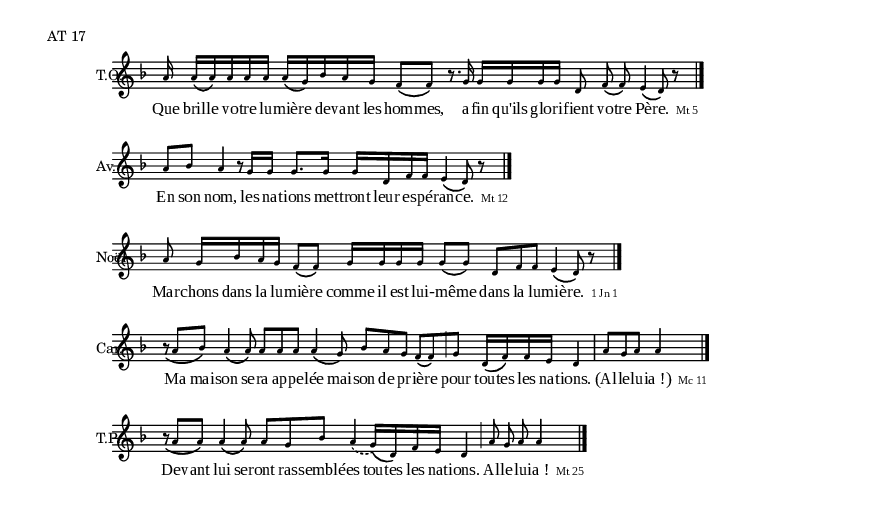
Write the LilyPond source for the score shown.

\version "2.12.0"
 \include "definitions.ly"
\markup {AT 17 }

\relative f' { 
	\new Staff {
		\cadenzaOn
		\key f \major
		\set Staff.instrumentName = \markup{ \center-column { T.O. } }
		a16
		\times 2/5 { a[\( a\) a a a] }
		\times 2/5 { a[\( g\) bes a g] }
		f8[\( f\)]
		\espace
		r8. g16
		g[ g g g]
		\times 2/3 { d8 f\( f\) }
		e4\( d8\) r

		\endBar
	}
	\addlyrics {
		Que bril -- le vo -- tre lu -- miè -- re de -- vant les hom -- mes, a -- fin qu'ils glo -- ri -- fient vo -- tre Pè -- re.
		\markup { \citation #"Mt 5" }
	}
}
\relative f' { 
	\new Staff {
		\cadenzaOn
		\key f \major
		\set Staff.instrumentName = \markup{ \center-column { Av. } }
		a8[ bes]
		a4
		\espace
		r8 g16[ g]
		g8.[ g16]
		g[ d f f]
		e4\( d8\) r
		\endBar
	}
	\addlyrics {
		 En son nom, les na -- tions met -- tront leur es -- pé -- ran  -- ce.
		\markup { \citation #"Mt 12" }
	}
}
\relative f' { 
	\new Staff {
		\cadenzaOn
		\key f \major
		\set Staff.instrumentName = \markup{ \center-column { Noël } }
		a8 
		g16[ bes a g]
		f8[\( f\)]
		g16[ g g g] g8[\( g\)]
		\times 2/3 { d[ f f] }
		e4\( d8\) r8
		\endBar
	}
	\addlyrics {
		Mar -- chons dans la lu -- miè -- re comme il est lui -- -mê -- me dans la lu -- miè -- re.
		\markup { \citation #"1 Jn 1" }
	}
}
\relative f' { 
	\new Staff {
		\cadenzaOn
		\key f \major
		\set Staff.instrumentName = \markup{ \center-column { Car. } }
		\times 2/3 { r8_\( a[ bes]\) }
		\times 2/3 { a4\( a8\) }
		\times 2/3 { a8[ a a] }
		\times 2/3 { a4\( g8\) }
		\times 2/3 { bes8[ a g] }
		\times 2/3 { f8[\( f\)\cesure g] }
		d16[\( f\) f e] d4
		\barre
		\times 2/3 {a'8[ g a]} a4 
		\endBar
	}
	\addlyrics {
		Ma mai -- son se -- ra ap -- pe -- lée mai -- son de pr -- iè -- re pour tou -- tes les nat -- ions. "(Al" -- le -- lu -- "ia !)"
		\markup { \citation #"Mc 11" }
	}
}
\relative f' { 
	\new Staff {
		\cadenzaOn
		\key f \major
		\set Staff.instrumentName = \markup{ \center-column { T.P. } }
		\times 2/3 { r8_\( a[ a]\) }
		\times 2/3 { a4\( a8\) }
		\times 2/3 { a8[ g bes] }
		\slurDashed  a4( g16[)\( d\) f e]
		d4 \cesure		
		\times 2/3 { a'8 g a }
		a4
		\endBar
	}
	\addlyrics {
		Dev -- ant lui ser -- ont ras -- semblé -- es tou -- tes les nat -- ions. "Al" -- le -- lu -- "ia !"
		\markup { \citation #"Mt 25" }
	}
}		


 
